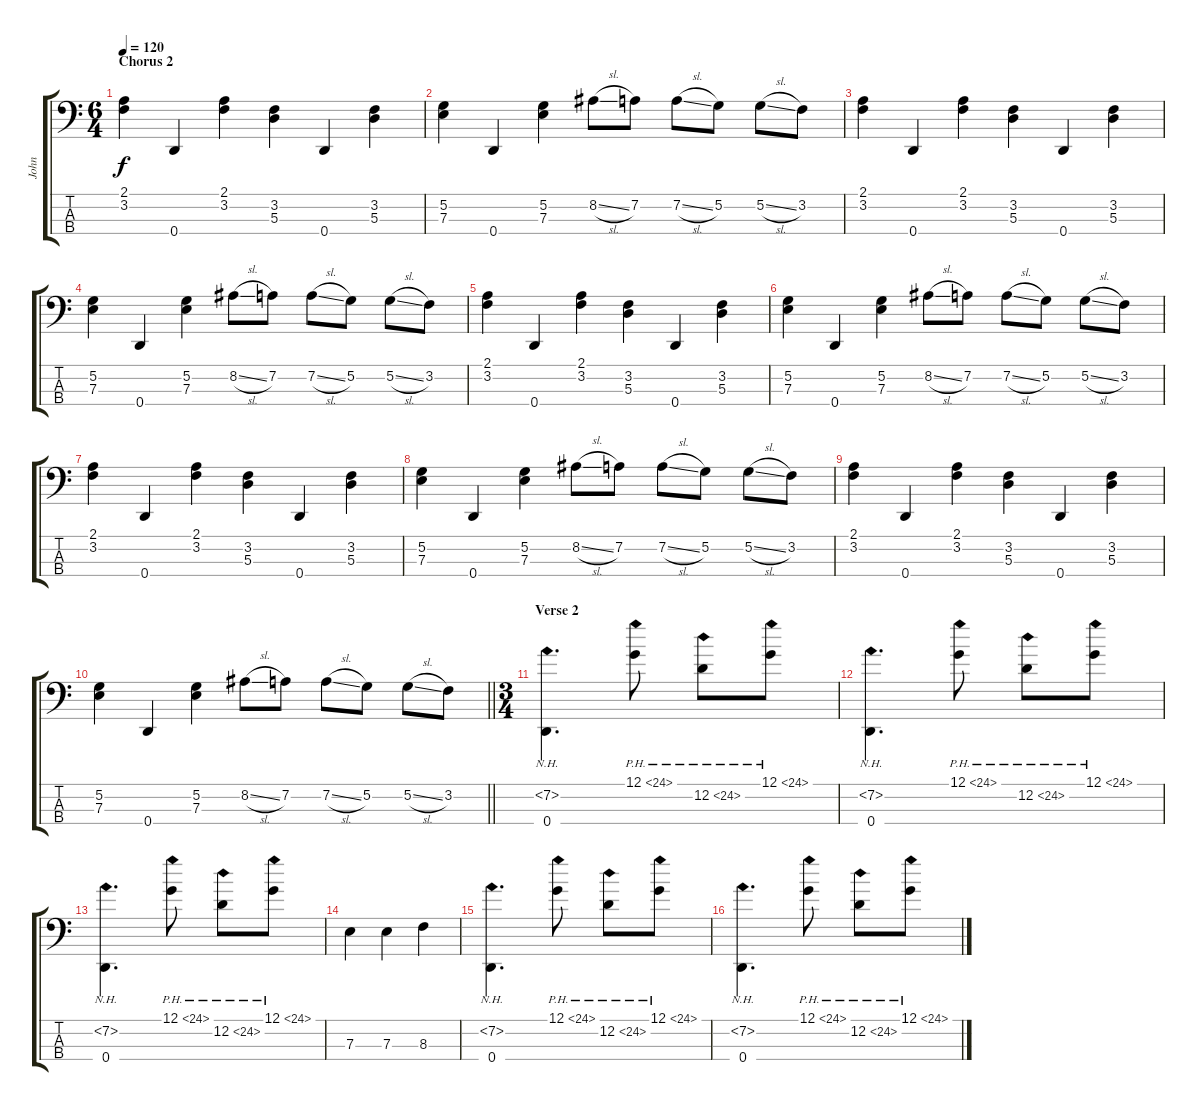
\track ("John" "John") {solo instrument electricbassfinger}
\staff {score tabs}
\tuning (G2 D2 A1 D1) {hide}
\ts (6 4)
\section ("" "Chorus 2")
\tempo 120
\clef f4
\ks c
(2.1 3.2).4{dy f} 0.4.4 (2.1 3.2).4 (3.2 5.3).4 0.4.4 (3.2 5.3).4 |
(5.2 7.3).4 0.4.4 (5.2 7.3).4 8.2{sl}.8 7.2.8 7.2{sl}.8 5.2.8 5.2{sl}.8 3.2.8 |
(2.1 3.2).4 0.4.4 (2.1 3.2).4 (3.2 5.3).4 0.4.4 (3.2 5.3).4 |
(5.2 7.3).4 0.4.4 (5.2 7.3).4 8.2{sl}.8 7.2.8 7.2{sl}.8 5.2.8 5.2{sl}.8 3.2.8 |
(2.1 3.2).4 0.4.4 (2.1 3.2).4 (3.2 5.3).4 0.4.4 (3.2 5.3).4 |
(5.2 7.3).4 0.4.4 (5.2 7.3).4 8.2{sl}.8 7.2.8 7.2{sl}.8 5.2.8 5.2{sl}.8 3.2.8 |
(2.1 3.2).4 0.4.4 (2.1 3.2).4 (3.2 5.3).4 0.4.4 (3.2 5.3).4 |
(5.2 7.3).4 0.4.4 (5.2 7.3).4 8.2{sl}.8 7.2.8 7.2{sl}.8 5.2.8 5.2{sl}.8 3.2.8 |
(2.1 3.2).4 0.4.4 (2.1 3.2).4 (3.2 5.3).4 0.4.4 (3.2 5.3).4 |
\barLineRight lightlight
(5.2 7.3).4 0.4.4 (5.2 7.3).4 8.2{sl}.8 7.2.8 7.2{sl}.8 5.2.8 5.2{sl}.8 3.2.8 |
\ts (3 4)
\section ("" "Verse 2")
(7.2{nh} 0.4).4{d} 12.1{ph 12}.8 12.2{ph 12}.8 12.1{ph 12}.8 |
(7.2{nh} 0.4).4{d} 12.1{ph 12}.8 12.2{ph 12}.8 12.1{ph 12}.8 |
(7.2{nh} 0.4).4{d} 12.1{ph 12}.8 12.2{ph 12}.8 12.1{ph 12}.8 |
7.3.4 7.3.4 8.3.4 |
(7.2{nh} 0.4).4{d} 12.1{ph 12}.8 12.2{ph 12}.8 12.1{ph 12}.8 |
(7.2{nh} 0.4).4{d} 12.1{ph 12}.8 12.2{ph 12}.8 12.1{ph 12}.8
